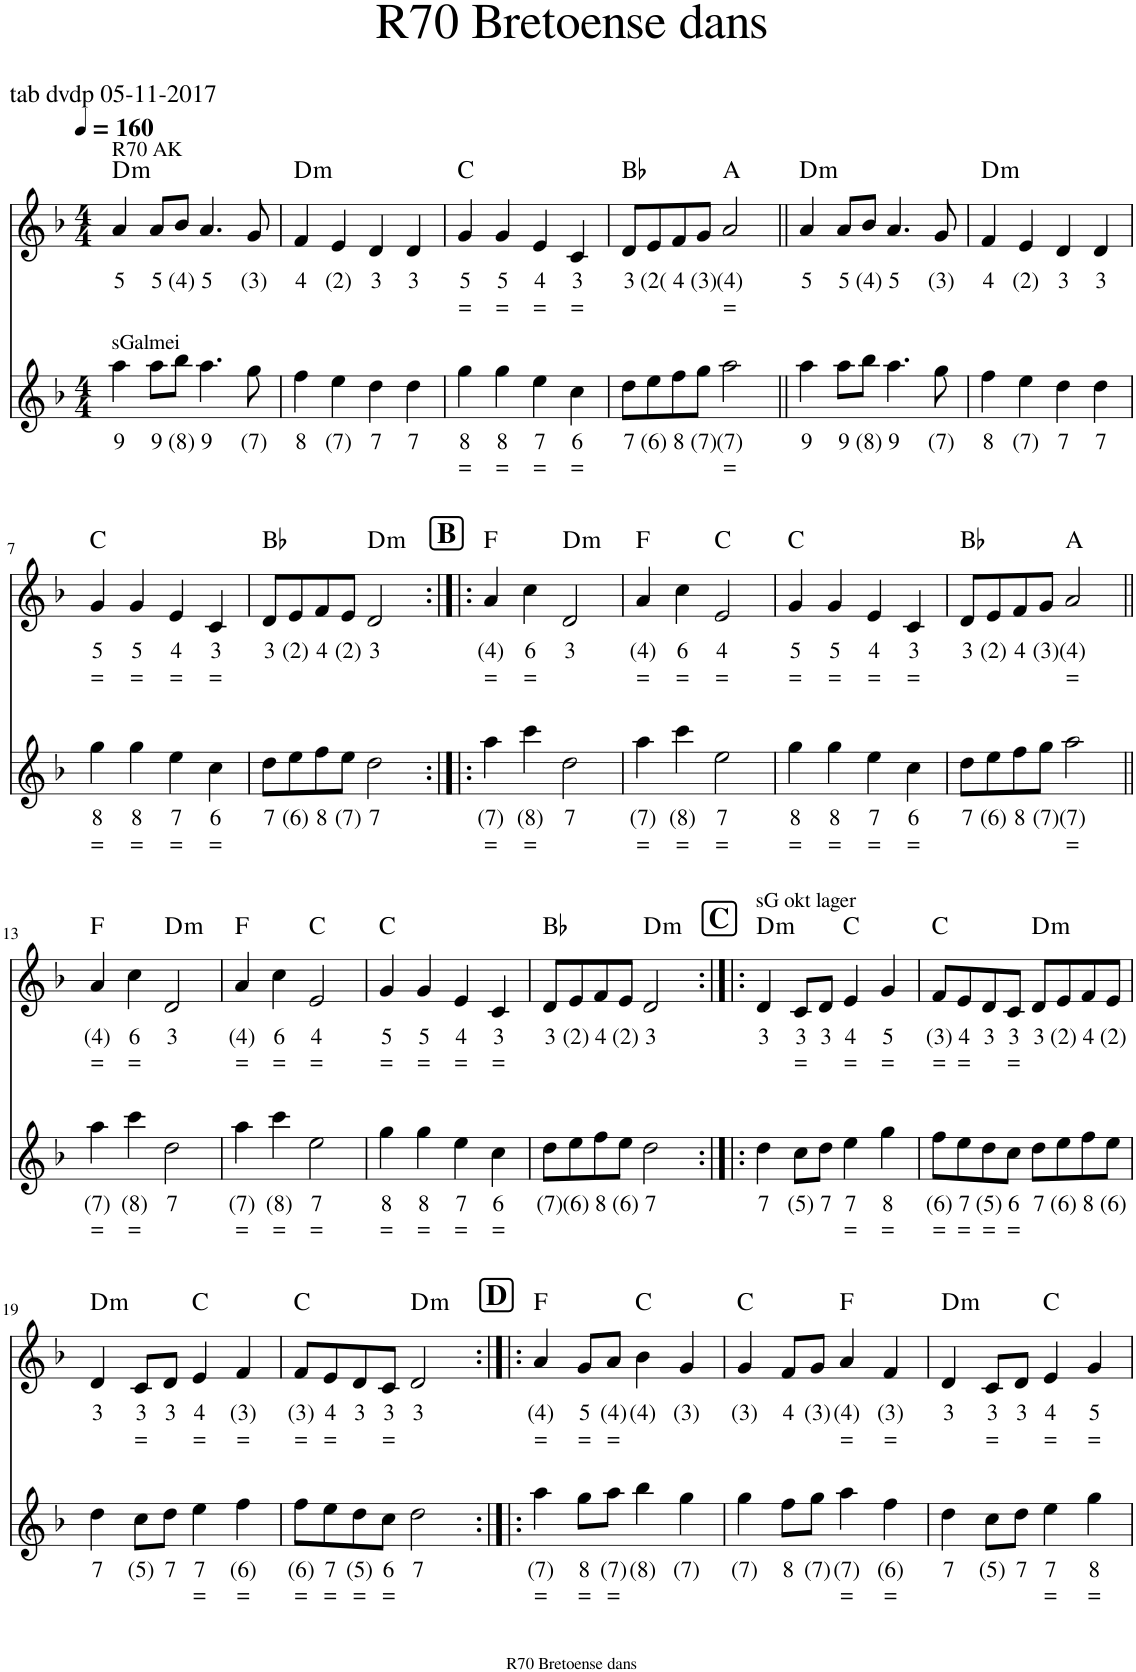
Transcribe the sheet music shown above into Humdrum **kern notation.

**kern	**text	**text	**kern	**text	**text	**harte
*part2	*part2	*part2	*part1	*part1	*part1	*part1
*staff2	*staff2	*staff2	*staff1	*staff1	*staff1	*
*I"Stem	*	*	*I"Stem	*	*	*
*clefG2	*	*	*clefG2	*	*	*
*k[b-]	*	*	*k[b-]	*	*	*
*M4/4	*	*	*M4/4	*	*	*
*MM160	*	*	*MM160	*	*	*
=1	=1	=1	=1	=1	=1	=1
!	!	!	!LO:TX:a:t=R70 AK	!	!	!
!LO:TX:a:t=sGalmei	!	!	!	!	!	!
!	!LO:LY:b	!	!	!LO:LY:b	!	!LO:H:kt=m
4aa\	9	.	4a/	5	.	D:min
!	!LO:LY:b	!	!	!LO:LY:b	!	!
8aa\L	9	.	8a/L	5	.	.
!	!LO:LY:b	!	!	!LO:LY:b	!	!
8bb-\J	(8)	.	8b-/J	(4)	.	.
!	!LO:LY:b	!	!	!LO:LY:b	!	!
4.aa\	9	.	4.a/	5	.	.
!	!LO:LY:b	!	!	!LO:LY:b	!	!
8gg\	(7)	.	8g/	(3)	.	.
=2	=2	=2	=2	=2	=2	=2
!	!LO:LY:b	!	!	!LO:LY:b	!	!LO:H:kt=m
4ff\	8	.	4f/	4	.	D:min
!	!LO:LY:b	!	!	!LO:LY:b	!	!
4ee\	(7)	.	4e/	(2)	.	.
!	!LO:LY:b	!	!	!LO:LY:b	!	!
4dd\	7	.	4d/	3	.	.
!	!LO:LY:b	!	!	!LO:LY:b	!	!
4dd\	7	.	4d/	3	.	.
=3	=3	=3	=3	=3	=3	=3
!	!LO:LY:b	!LO:LY:b	!	!LO:LY:b	!LO:LY:b	!
4gg\	8	=	4g/	5	=	C:maj
!	!LO:LY:b	!LO:LY:b	!	!LO:LY:b	!LO:LY:b	!
4gg\	8	=	4g/	5	=	.
!	!LO:LY:b	!LO:LY:b	!	!LO:LY:b	!LO:LY:b	!
4ee\	7	=	4e/	4	=	.
!	!LO:LY:b	!LO:LY:b	!	!LO:LY:b	!LO:LY:b	!
4cc\	6	=	4c/	3	=	.
=4	=4	=4	=4	=4	=4	=4
!	!LO:LY:b	!	!	!LO:LY:b	!	!
8dd\L	7	.	8d/L	3	.	Bb:maj
!	!LO:LY:b	!	!	!LO:LY:b	!	!
8ee\	(6)	.	8e/	(2(	.	.
!	!LO:LY:b	!	!	!LO:LY:b	!	!
8ff\	8	.	8f/	4	.	.
!	!LO:LY:b	!	!	!LO:LY:b	!	!
8gg\J	(7)	.	8g/J	(3)	.	.
!	!LO:LY:b	!LO:LY:b	!	!LO:LY:b	!LO:LY:b	!
2aa\	(7)	=	2a/	(4)	=	A:maj
=5||	=5||	=5||	=5||	=5||	=5||	=5||
!	!LO:LY:b	!	!	!LO:LY:b	!	!LO:H:kt=m
4aa\	9	.	4a/	5	.	D:min
!	!LO:LY:b	!	!	!LO:LY:b	!	!
8aa\L	9	.	8a/L	5	.	.
!	!LO:LY:b	!	!	!LO:LY:b	!	!
8bb-\J	(8)	.	8b-/J	(4)	.	.
!	!LO:LY:b	!	!	!LO:LY:b	!	!
4.aa\	9	.	4.a/	5	.	.
!	!LO:LY:b	!	!	!LO:LY:b	!	!
8gg\	(7)	.	8g/	(3)	.	.
=6	=6	=6	=6	=6	=6	=6
!	!LO:LY:b	!	!	!LO:LY:b	!	!LO:H:kt=m
4ff\	8	.	4f/	4	.	D:min
!	!LO:LY:b	!	!	!LO:LY:b	!	!
4ee\	(7)	.	4e/	(2)	.	.
!	!LO:LY:b	!	!	!LO:LY:b	!	!
4dd\	7	.	4d/	3	.	.
!	!LO:LY:b	!	!	!LO:LY:b	!	!
4dd\	7	.	4d/	3	.	.
!!LO:LB:g=z
=7	=7	=7	=7	=7	=7	=7
!	!LO:LY:b	!LO:LY:b	!	!LO:LY:b	!LO:LY:b	!
4gg\	8	=	4g/	5	=	C:maj
!	!LO:LY:b	!LO:LY:b	!	!LO:LY:b	!LO:LY:b	!
4gg\	8	=	4g/	5	=	.
!	!LO:LY:b	!LO:LY:b	!	!LO:LY:b	!LO:LY:b	!
4ee\	7	=	4e/	4	=	.
!	!LO:LY:b	!LO:LY:b	!	!LO:LY:b	!LO:LY:b	!
4cc\	6	=	4c/	3	=	.
=8	=8	=8	=8	=8	=8	=8
!	!LO:LY:b	!	!	!LO:LY:b	!	!
8dd\L	7	.	8d/L	3	.	Bb:maj
!	!LO:LY:b	!	!	!LO:LY:b	!	!
8ee\	(6)	.	8e/	(2)	.	.
!	!LO:LY:b	!	!	!LO:LY:b	!	!
8ff\	8	.	8f/	4	.	.
!	!LO:LY:b	!	!	!LO:LY:b	!	!
8ee\J	(7)	.	8e/J	(2)	.	.
!	!LO:LY:b	!	!	!LO:LY:b	!	!LO:H:kt=m
2dd\	7	.	2d/	3	.	D:min
!!LO:REH:place=s1:a:B:cj:fs=14:t=B
=9:|!|:	=9:|!|:	=9:|!|:	=9:|!|:	=9:|!|:	=9:|!|:	=9:|!|:
!	!LO:LY:b	!LO:LY:b	!	!LO:LY:b	!LO:LY:b	!
4aa\	(7)	=	4a/	(4)	=	F:maj
!	!LO:LY:b	!LO:LY:b	!	!LO:LY:b	!LO:LY:b	!
4ccc\	(8)	=	4cc\	6	=	.
!	!LO:LY:b	!	!	!LO:LY:b	!	!LO:H:kt=m
2dd\	7	.	2d/	3	.	D:min
=10	=10	=10	=10	=10	=10	=10
!	!LO:LY:b	!LO:LY:b	!	!LO:LY:b	!LO:LY:b	!
4aa\	(7)	=	4a/	(4)	=	F:maj
!	!LO:LY:b	!LO:LY:b	!	!LO:LY:b	!LO:LY:b	!
4ccc\	(8)	=	4cc\	6	=	.
!	!LO:LY:b	!LO:LY:b	!	!LO:LY:b	!LO:LY:b	!
2ee\	7	=	2e/	4	=	C:maj
=11	=11	=11	=11	=11	=11	=11
!	!LO:LY:b	!LO:LY:b	!	!LO:LY:b	!LO:LY:b	!
4gg\	8	=	4g/	5	=	C:maj
!	!LO:LY:b	!LO:LY:b	!	!LO:LY:b	!LO:LY:b	!
4gg\	8	=	4g/	5	=	.
!	!LO:LY:b	!LO:LY:b	!	!LO:LY:b	!LO:LY:b	!
4ee\	7	=	4e/	4	=	.
!	!LO:LY:b	!LO:LY:b	!	!LO:LY:b	!LO:LY:b	!
4cc\	6	=	4c/	3	=	.
=12	=12	=12	=12	=12	=12	=12
!	!LO:LY:b	!	!	!LO:LY:b	!	!
8dd\L	7	.	8d/L	3	.	Bb:maj
!	!LO:LY:b	!	!	!LO:LY:b	!	!
8ee\	(6)	.	8e/	(2)	.	.
!	!LO:LY:b	!	!	!LO:LY:b	!	!
8ff\	8	.	8f/	4	.	.
!	!LO:LY:b	!	!	!LO:LY:b	!	!
8gg\J	(7)	.	8g/J	(3)	.	.
!	!LO:LY:b	!LO:LY:b	!	!LO:LY:b	!LO:LY:b	!
2aa\	(7)	=	2a/	(4)	=	A:maj
!!LO:LB:g=z
=13||	=13||	=13||	=13||	=13||	=13||	=13||
!	!LO:LY:b	!LO:LY:b	!	!LO:LY:b	!LO:LY:b	!
4aa\	(7)	=	4a/	(4)	=	F:maj
!	!LO:LY:b	!LO:LY:b	!	!LO:LY:b	!LO:LY:b	!
4ccc\	(8)	=	4cc\	6	=	.
!	!LO:LY:b	!	!	!LO:LY:b	!	!LO:H:kt=m
2dd\	7	.	2d/	3	.	D:min
=14	=14	=14	=14	=14	=14	=14
!	!LO:LY:b	!LO:LY:b	!	!LO:LY:b	!LO:LY:b	!
4aa\	(7)	=	4a/	(4)	=	F:maj
!	!LO:LY:b	!LO:LY:b	!	!LO:LY:b	!LO:LY:b	!
4ccc\	(8)	=	4cc\	6	=	.
!	!LO:LY:b	!LO:LY:b	!	!LO:LY:b	!LO:LY:b	!
2ee\	7	=	2e/	4	=	C:maj
=15	=15	=15	=15	=15	=15	=15
!	!LO:LY:b	!LO:LY:b	!	!LO:LY:b	!LO:LY:b	!
4gg\	8	=	4g/	5	=	C:maj
!	!LO:LY:b	!LO:LY:b	!	!LO:LY:b	!LO:LY:b	!
4gg\	8	=	4g/	5	=	.
!	!LO:LY:b	!LO:LY:b	!	!LO:LY:b	!LO:LY:b	!
4ee\	7	=	4e/	4	=	.
!	!LO:LY:b	!LO:LY:b	!	!LO:LY:b	!LO:LY:b	!
4cc\	6	=	4c/	3	=	.
=16	=16	=16	=16	=16	=16	=16
!	!LO:LY:b	!	!	!LO:LY:b	!	!
8dd\L	(7)	.	8d/L	3	.	Bb:maj
!	!LO:LY:b	!	!	!LO:LY:b	!	!
8ee\	(6)	.	8e/	(2)	.	.
!	!LO:LY:b	!	!	!LO:LY:b	!	!
8ff\	8	.	8f/	4	.	.
!	!LO:LY:b	!	!	!LO:LY:b	!	!
8ee\J	(6)	.	8e/J	(2)	.	.
!	!LO:LY:b	!	!	!LO:LY:b	!	!LO:H:kt=m
2dd\	7	.	2d/	3	.	D:min
!!LO:REH:place=s1:a:B:cj:fs=14:t=C
=17:|!|:	=17:|!|:	=17:|!|:	=17:|!|:	=17:|!|:	=17:|!|:	=17:|!|:
!	!	!	!LO:TX:a:t=sG okt lager	!	!	!
!	!LO:LY:b	!	!	!LO:LY:b	!	!LO:H:kt=m
4dd\	7	.	4d/	3	.	D:min
!	!LO:LY:b	!	!	!LO:LY:b	!LO:LY:b	!
8cc\L	(5)	.	8c/L	3	=	.
!	!LO:LY:b	!	!	!LO:LY:b	!	!
8dd\J	7	.	8d/J	3	.	.
!	!LO:LY:b	!LO:LY:b	!	!LO:LY:b	!LO:LY:b	!
4ee\	7	=	4e/	4	=	C:maj
!	!LO:LY:b	!LO:LY:b	!	!LO:LY:b	!LO:LY:b	!
4gg\	8	=	4g/	5	=	.
=18	=18	=18	=18	=18	=18	=18
!	!LO:LY:b	!LO:LY:b	!	!LO:LY:b	!LO:LY:b	!
8ff\L	(6)	=	8f/L	(3)	=	C:maj
!	!LO:LY:b	!LO:LY:b	!	!LO:LY:b	!LO:LY:b	!
8ee\	7	=	8e/	4	=	.
!	!LO:LY:b	!LO:LY:b	!	!LO:LY:b	!	!
8dd\	(5)	=	8d/	3	.	.
!	!LO:LY:b	!LO:LY:b	!	!LO:LY:b	!LO:LY:b	!
8cc\J	6	=	8c/J	3	=	.
!	!LO:LY:b	!	!	!LO:LY:b	!	!LO:H:kt=m
8dd\L	7	.	8d/L	3	.	D:min
!	!LO:LY:b	!	!	!LO:LY:b	!	!
8ee\	(6)	.	8e/	(2)	.	.
!	!LO:LY:b	!	!	!LO:LY:b	!	!
8ff\	8	.	8f/	4	.	.
!	!LO:LY:b	!	!	!LO:LY:b	!	!
8ee\J	(6)	.	8e/J	(2)	.	.
!!LO:LB:g=z
=19	=19	=19	=19	=19	=19	=19
!	!LO:LY:b	!	!	!LO:LY:b	!	!LO:H:kt=m
4dd\	7	.	4d/	3	.	D:min
!	!LO:LY:b	!	!	!LO:LY:b	!LO:LY:b	!
8cc\L	(5)	.	8c/L	3	=	.
!	!LO:LY:b	!	!	!LO:LY:b	!	!
8dd\J	7	.	8d/J	3	.	.
!	!LO:LY:b	!LO:LY:b	!	!LO:LY:b	!LO:LY:b	!
4ee\	7	=	4e/	4	=	C:maj
!	!LO:LY:b	!LO:LY:b	!	!LO:LY:b	!LO:LY:b	!
4ff\	(6)	=	4f/	(3)	=	.
=20	=20	=20	=20	=20	=20	=20
!	!LO:LY:b	!LO:LY:b	!	!LO:LY:b	!LO:LY:b	!
8ff\L	(6)	=	8f/L	(3)	=	C:maj
!	!LO:LY:b	!LO:LY:b	!	!LO:LY:b	!LO:LY:b	!
8ee\	7	=	8e/	4	=	.
!	!LO:LY:b	!LO:LY:b	!	!LO:LY:b	!	!
8dd\	(5)	=	8d/	3	.	.
!	!LO:LY:b	!LO:LY:b	!	!LO:LY:b	!LO:LY:b	!
8cc\J	6	=	8c/J	3	=	.
!	!LO:LY:b	!	!	!LO:LY:b	!	!LO:H:kt=m
2dd\	7	.	2d/	3	.	D:min
!!LO:REH:place=s1:a:B:cj:fs=14:t=D
=21:|!|:	=21:|!|:	=21:|!|:	=21:|!|:	=21:|!|:	=21:|!|:	=21:|!|:
!	!LO:LY:b	!LO:LY:b	!	!LO:LY:b	!LO:LY:b	!
4aa\	(7)	=	4a/	(4)	=	F:maj
!	!LO:LY:b	!LO:LY:b	!	!LO:LY:b	!LO:LY:b	!
8gg\L	8	=	8g/L	5	=	.
!	!LO:LY:b	!LO:LY:b	!	!LO:LY:b	!LO:LY:b	!
8aa\J	(7)	=	8a/J	(4)	=	.
!	!LO:LY:b	!	!	!LO:LY:b	!	!
4bb-\	(8)	.	4b-\	(4)	.	C:maj
!	!LO:LY:b	!	!	!LO:LY:b	!	!
4gg\	(7)	.	4g/	(3)	.	.
=22	=22	=22	=22	=22	=22	=22
!	!LO:LY:b	!	!	!LO:LY:b	!	!
4gg\	(7)	.	4g/	(3)	.	C:maj
!	!LO:LY:b	!	!	!LO:LY:b	!	!
8ff\L	8	.	8f/L	4	.	.
!	!LO:LY:b	!	!	!LO:LY:b	!	!
8gg\J	(7)	.	8g/J	(3)	.	.
!	!LO:LY:b	!LO:LY:b	!	!LO:LY:b	!LO:LY:b	!
4aa\	(7)	=	4a/	(4)	=	F:maj
!	!LO:LY:b	!LO:LY:b	!	!LO:LY:b	!LO:LY:b	!
4ff\	(6)	=	4f/	(3)	=	.
=23	=23	=23	=23	=23	=23	=23
!	!LO:LY:b	!	!	!LO:LY:b	!	!LO:H:kt=m
4dd\	7	.	4d/	3	.	D:min
!	!LO:LY:b	!	!	!LO:LY:b	!LO:LY:b	!
8cc\L	(5)	.	8c/L	3	=	.
!	!LO:LY:b	!	!	!LO:LY:b	!	!
8dd\J	7	.	8d/J	3	.	.
!	!LO:LY:b	!LO:LY:b	!	!LO:LY:b	!LO:LY:b	!
4ee\	7	=	4e/	4	=	C:maj
!	!LO:LY:b	!LO:LY:b	!	!LO:LY:b	!LO:LY:b	!
4gg\	8	=	4g/	5	=	.
=	=	=	=	=	=	=
*-	*-	*-	*-	*-	*-	*-
